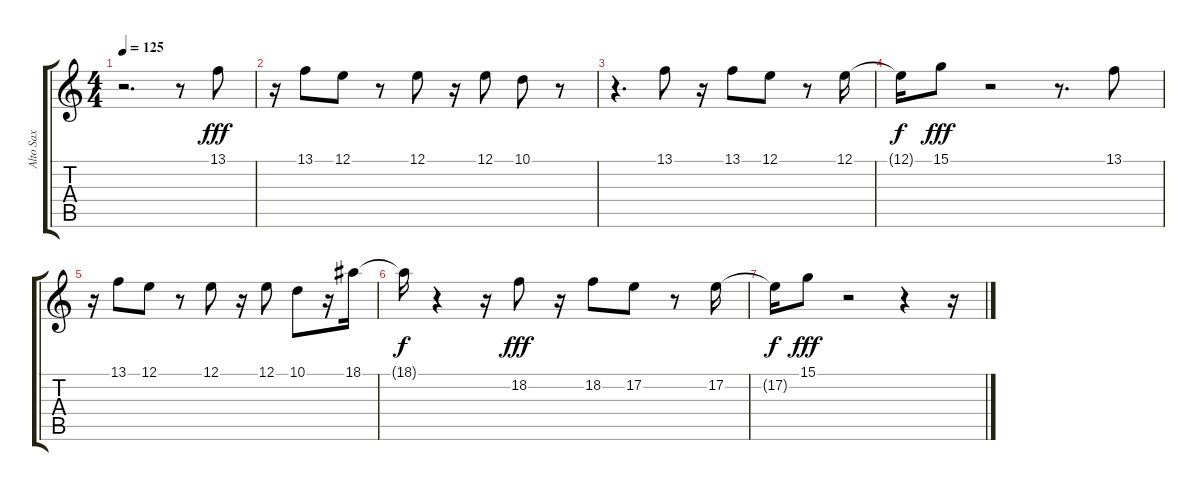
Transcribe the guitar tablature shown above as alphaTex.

\track ("Alto Sax" "Alto Sax") {instrument sopranosax}
\staff {score tabs}
\tuning (E4 B3 G3 D3 A2 E2) {hide}
\ts (4 4)
\tempo 125
\clef g2
\ks c
r.2{d dy f} r.8 13.1.8{dy fff} |
r.16 13.1.8 12.1.8 r.8 12.1.8 r.16 12.1.8 10.1.8 r.8 |
r.4{d} 13.1.8 r.16 13.1.8 12.1.8 r.8 12.1.16 |
12.1{t}.16{dy f} 15.1.8{dy fff} r.2 r.8{d} 13.1.8 |
r.16 13.1.8 12.1.8 r.8 12.1.8 r.16 12.1.8 10.1.8 r.16 18.1.16 |
18.1{t}.16{dy f} r.4 r.16 18.2.8{dy fff} r.16 18.2.8 17.2.8 r.8 17.2.16 |
17.2{t}.16{dy f} 15.1.8{dy fff} r.2 r.4 r.16
